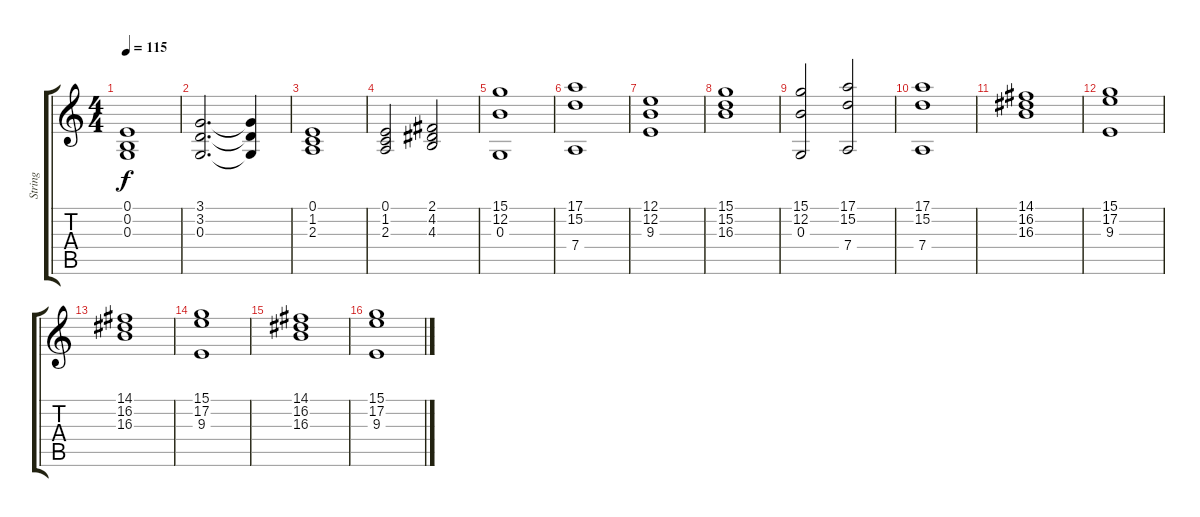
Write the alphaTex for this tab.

\track ("String" "String") {instrument stringensemble1}
\staff {score tabs}
\tuning (E4 B3 G3 D3 A2 E2) {hide}
\ts (4 4)
\tempo 115
\clef g2
\ks c
(0.1 0.2 0.3).1{dy f} |
(3.1 3.2 0.3).2{d} (3.1{t} 3.2{t} 0.3{t}).4 |
(0.1 1.2 2.3).1 |
(0.1 1.2 2.3).2 (2.1 4.2 4.3).2 |
(15.1 12.2 0.3).1 |
(17.1 15.2 7.4).1 |
(12.1 12.2 9.3).1 |
(15.1 15.2 16.3).1 |
(15.1 12.2 0.3).2 (17.1 15.2 7.4).2 |
(17.1 15.2 7.4).1 |
(14.1 16.2 16.3).1 |
(15.1 17.2 9.3).1 |
(14.1 16.2 16.3).1 |
(15.1 17.2 9.3).1 |
(14.1 16.2 16.3).1 |
(15.1 17.2 9.3).1
